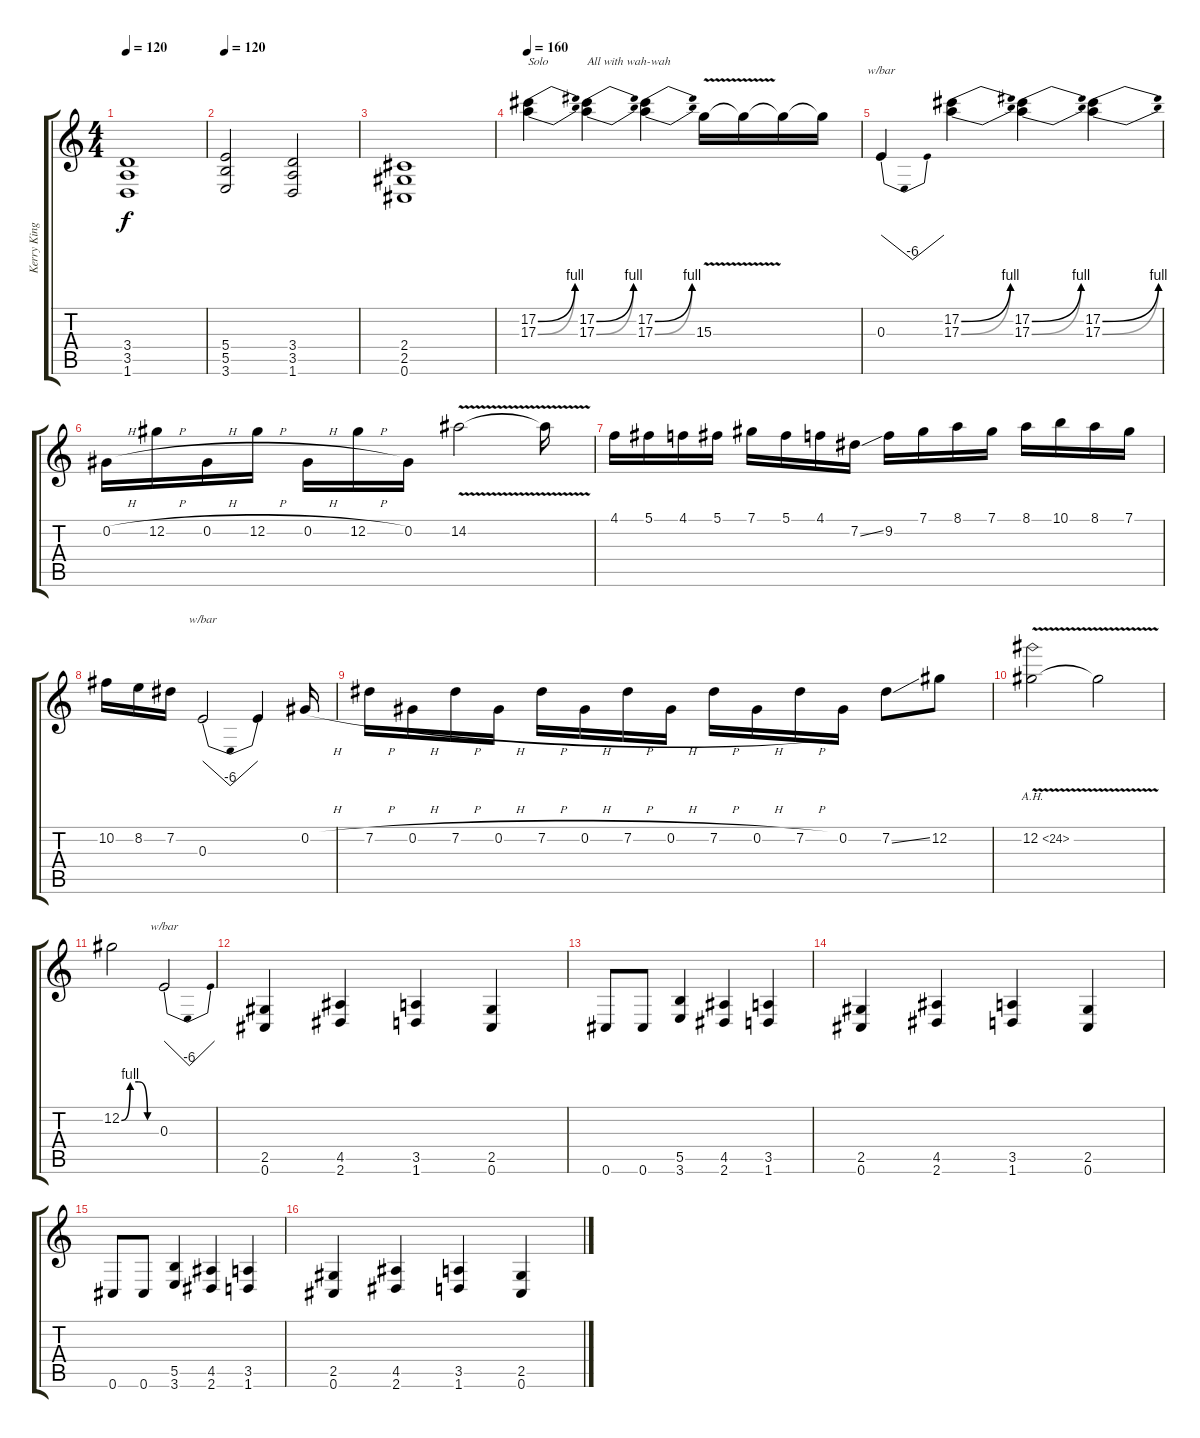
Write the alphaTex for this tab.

\track ("Kerry King" "Kerry King") {instrument distortionguitar}
\staff {score tabs}
\tuning (Db4 Ab3 E3 B2 Gb2 Db2) {hide}
\ts (4 4)
\tempo 120
\clef g2
\ks c
(3.4 3.5 1.6).1{dy f} |
\tempo 120
(5.4 5.5 3.6).2 (3.4 3.5 1.6).2 |
(2.4 2.5 0.6).1 |
\tempo 160
(17.2{be (bend 0 0 60 4)} 17.3{be (bend 0 0 60 4)}).4{txt "Solo"} (17.2{be (bend 0 0 60 4)} 17.3{be (bend 0 0 60 4)}).4{txt "All with wah-wah"} (17.2{be (bend 0 0 60 4)} 17.3{be (bend 0 0 60 4)}).4 15.3{v}.16 15.3{t}.16 15.3{t}.16 15.3{t}.16 |
0.3.4{tbe (dip default 0 0 30 -24 60 0)} (17.2{be (bend 0 0 60 4)} 17.3{be (bend 0 0 60 4)}).4 (17.2{be (bend 0 0 60 4)} 17.3{be (bend 0 0 60 4)}).4 (17.2{be (bend 0 0 60 4)} 17.3{be (bend 0 0 60 4)}).4 |
0.2{h}.16 12.2{h}.16 0.2{h}.16 12.2{h}.16 0.2{h}.16 12.2{h}.16 0.2.16 14.2{v}.2 14.2{t}.16 |
4.1.16 5.1.16 4.1.16 5.1.16 7.1.16 5.1.16 4.1.16 7.2{ss}.16 9.2.16 7.1.16 8.1.16 7.1.16 8.1.16 10.1.16 8.1.16 7.1.16 |
10.2.16 8.2.16 7.2.16 0.3.2{tbe (dip default 0 0 30 -24 60 0)} 0.3{t}.4 0.2{h}.16 |
7.2{h}.16 0.2{h}.16 7.2{h}.16 0.2{h}.16 7.2{h}.16 0.2{h}.16 7.2{h}.16 0.2{h}.16 7.2{h}.16 0.2{h}.16 7.2{h}.16 0.2.16 7.2{ss}.8 12.2.8 |
12.2{ah 12 v}.2 12.2{t}.2 |
12.2{be (custom 0 0 15 4 30 4 45 0 60 0)}.2 0.3.2{tbe (dip default 0 0 30 -24 60 0)} |
(2.5 0.6).4 (4.5 2.6).4 (3.5 1.6).4 (2.5 0.6).4 |
0.6.8 0.6.8 (5.5 3.6).4 (4.5 2.6).4 (3.5 1.6).4 |
(2.5 0.6).4 (4.5 2.6).4 (3.5 1.6).4 (2.5 0.6).4 |
0.6.8 0.6.8 (5.5 3.6).4 (4.5 2.6).4 (3.5 1.6).4 |
(2.5 0.6).4 (4.5 2.6).4 (3.5 1.6).4 (2.5 0.6).4
